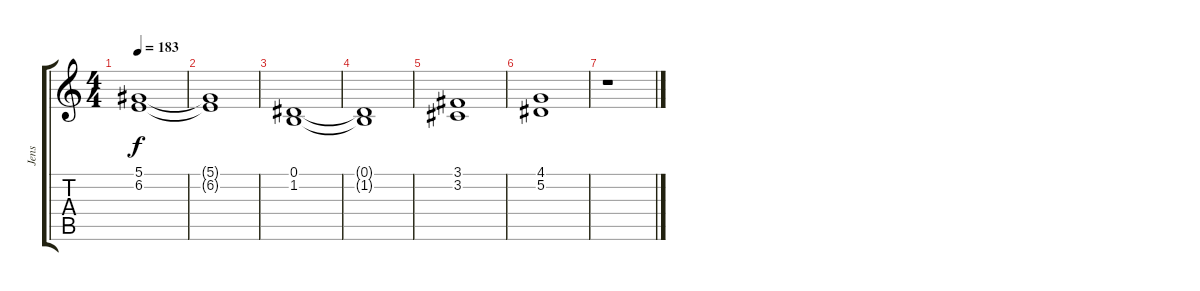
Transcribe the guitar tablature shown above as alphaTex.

\track ("Jens" "Jens") {instrument synthstrings1}
\staff {score tabs}
\tuning (Eb4 Bb3 Gb3 Db3 Ab2 Eb2) {hide}
\ts (4 4)
\tempo 183
\clef g2
\ks c
(5.1 6.2).1{dy f volume 11} |
(5.1{t} 6.2{t}).1 |
(0.1 1.2).1{volume 7} |
(0.1{t} 1.2{t}).1 |
(3.1 3.2).1{volume 4} |
(4.1 5.2).1{volume 2} |
r.1
